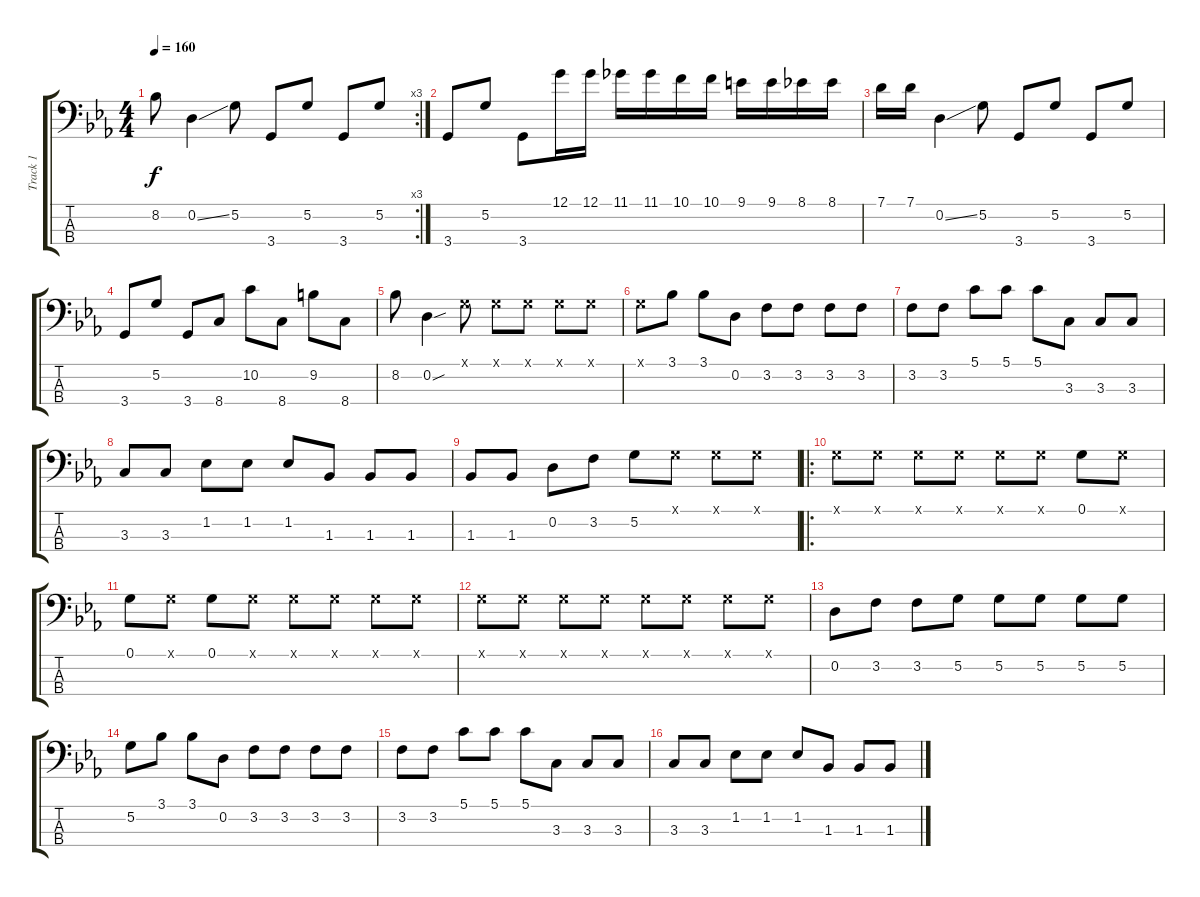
\track ("Track 1" "Track 1") {instrument distortionguitar}
\staff {score tabs}
\tuning (G2 D2 A1 E1) {hide}
\rc 3
\ts (4 4)
\tempo 160
\clef f4
\ks eb
8.2.8{dy f} 0.2{ss}.4 5.2.8 3.4.8 5.2.8 3.4.8 5.2.8 |
3.4.8 5.2.8 3.4.8 12.1.16 12.1.16 11.1.16 11.1.16 10.1.16 10.1.16 9.1.16 9.1.16 8.1.16 8.1.16 |
7.1.16 7.1.16 0.2{ss}.4 5.2.8 3.4.8 5.2.8 3.4.8 5.2.8 |
3.4.8 5.2.8 3.4.8 8.4.8 10.2.8 8.4.8 9.2.8 8.4.8 |
8.2.8 0.2{sou}.4 0.1{x}.8 0.1{x}.8 0.1{x}.8 0.1{x}.8 0.1{x}.8 |
0.1{x}.8 3.1.8 3.1.8 0.2.8 3.2.8 3.2.8 3.2.8 3.2.8 |
3.2.8 3.2.8 5.1.8 5.1.8 5.1.8 3.3.8 3.3.8 3.3.8 |
3.3.8 3.3.8 1.2.8 1.2.8 1.2.8 1.3.8 1.3.8 1.3.8 |
1.3.8 1.3.8 0.2.8 3.2.8 5.2.8 0.1{x}.8 0.1{x}.8 0.1{x}.8 |
\ro
0.1{x}.8 0.1{x}.8 0.1{x}.8 0.1{x}.8 0.1{x}.8 0.1{x}.8 0.1.8 0.1{x}.8 |
0.1.8 0.1{x}.8 0.1.8 0.1{x}.8 0.1{x}.8 0.1{x}.8 0.1{x}.8 0.1{x}.8 |
0.1{x}.8 0.1{x}.8 0.1{x}.8 0.1{x}.8 0.1{x}.8 0.1{x}.8 0.1{x}.8 0.1{x}.8 |
0.2.8 3.2.8 3.2.8 5.2.8 5.2.8 5.2.8 5.2.8 5.2.8 |
5.2.8 3.1.8 3.1.8 0.2.8 3.2.8 3.2.8 3.2.8 3.2.8 |
3.2.8 3.2.8 5.1.8 5.1.8 5.1.8 3.3.8 3.3.8 3.3.8 |
3.3.8 3.3.8 1.2.8 1.2.8 1.2.8 1.3.8 1.3.8 1.3.8
